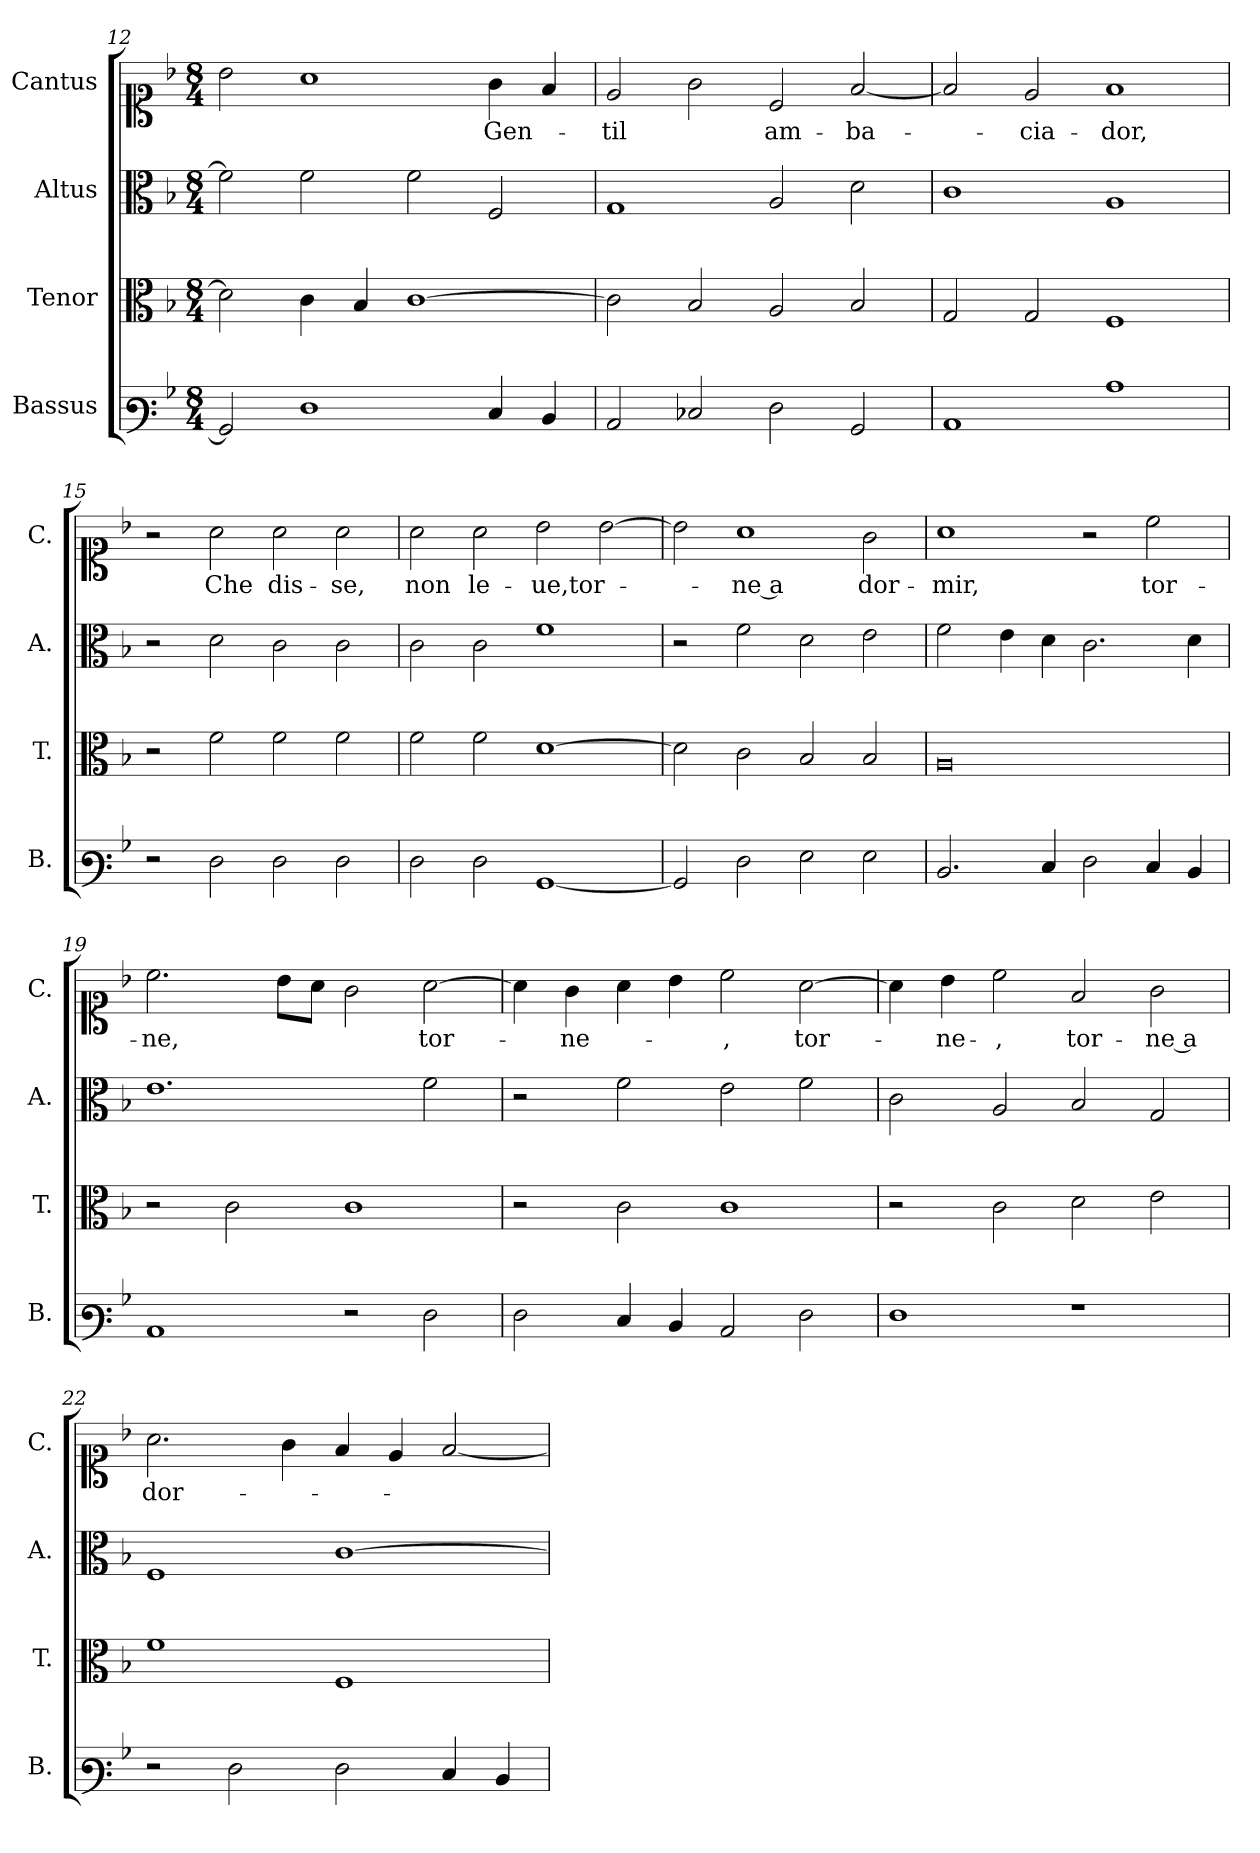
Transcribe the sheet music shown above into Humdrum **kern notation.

**kern	**kern	**kern	**kern	**text
*part4	*part3	*part2	*part1	*part1
*staff4	*staff3	*staff2	*staff1	*staff1
*I"Bassus	*I"Tenor	*I"Altus	*I"Cantus	*
*I'B.	*I'T.	*I'A.	*I'C.	*
!!LO:LB:g=z
*clefF3	*clefC3	*clefC3	*clefC1	*
*k[b-]	*k[b-]	*k[b-]	*k[b-]	*
*M8/4	*M8/4	*M8/4	*M8/4	*
=12	=12	=12	=12	=12
2BB-/]	2d\]	2f\]	2b-\	.
1F	4c\	2f\	1a	.
.	4B-/	.	.	.
.	[1c	2f\	.	.
!	!	!	!	!LO:LY:b
4E/	.	2F/	4g\	Gen-
4D/	.	.	4f/	.
=13	=13	=13	=13	=13
!	!	!	!	!LO:LY:b
2C/	2c\]	1G	2e/	-til
2E-X/	2B-/	.	2g\	.
!	!	!	!	!LO:LY:b
2F\	2A/	2A/	2c/	am-
!	!	!	!	!LO:LY:b
2BB-/	2B-/	2d\	[2f/	-ba-
=14	=14	=14	=14	=14
1C	2G/	1c	2f/]	.
!	!	!	!	!LO:LY:b
.	2G/	.	2e/	-cia-
!	!	!	!	!LO:LY:b
1c	1F	1A	1f	-dor,
=15	=15	=15	=15	=15
2r	2r	2r	2r	.
!	!	!	!	!LO:LY:b
2F\	2f\	2d\	2a\	Che
!	!	!	!	!LO:LY:b
2F\	2f\	2c\	2a\	dis-
!	!	!	!	!LO:LY:b
2F\	2f\	2c\	2a\	-se,
=16	=16	=16	=16	=16
!	!	!	!	!LO:LY:b
2F\	2f\	2c\	2a\	non
!	!	!	!	!LO:LY:b
2F\	2f\	2c\	2a\	le-
!	!	!	!	!LO:LY:b
[1BB-	[1d	1f	2b-\	-ue,tor-
.	.	.	[2b-\	.
=17	=17	=17	=17	=17
2BB-/]	2d\]	2r	2b-\]	.
!	!	!	!	!LO:LY:b
2F\	2c\	2f\	1a	-ne a
2G\	2B-/	2d\	.	.
!	!	!	!	!LO:LY:b
2G\	2B-/	2e\	2g\	dor-
!!LO:PB:g=z
=18	=18	=18	=18	=18
!	!	!	!	!LO:LY:b
2.D/	0A	2f\	1a	-mir,
.	.	4e\	.	.
4E/	.	4d\	.	.
2F\	.	2.c\	2r	.
!	!	!	!	!LO:LY:b
4E/	.	.	2cc\	tor-
4D/	.	4d\	.	.
=19	=19	=19	=19	=19
!	!	!	!	!LO:LY:b
1C	2r	1.e	2.cc\	-ne,
.	2c\	.	.	.
.	.	.	8b-\L	.
.	.	.	8a\J	.
2r	1c	.	2g\	.
!	!	!	!	!LO:LY:b
2F\	.	2f\	[2a\	tor-
=20	=20	=20	=20	=20
2F\	2r	2r	4a\]	.
!	!	!	!	!LO:LY:b
.	.	.	4g\	-ne-
4E/	2c\	2f\	4a\	.
4D/	.	.	4b-\	.
!	!	!	!	!LO:LY:b
2C/	1c	2e\	2cc\	-,
!	!	!	!	!LO:LY:b
2F\	.	2f\	[2a\	tor-
=21	=21	=21	=21	=21
1F	2r	2c\	4a\]	.
!	!	!	!	!LO:LY:b
.	.	.	4b-\	-ne-
!	!	!	!	!LO:LY:b
.	2c\	2A/	2cc\	-,
!	!	!	!	!LO:LY:b
1r	2d\	2B-/	2f/	tor-
!	!	!	!	!LO:LY:b
.	2e\	2G/	2g\	-ne a
=22	=22	=22	=22	=22
!	!	!	!	!LO:LY:b
2r	1f	1F	2.a\	dor-
2F\	.	.	.	.
.	.	.	4g\	.
2F\	1F	[1c	4f/	.
.	.	.	4e/	.
4E/	.	.	[2f/	.
4D/	.	.	.	.
=	=	=	=	=
*-	*-	*-	*-	*-
